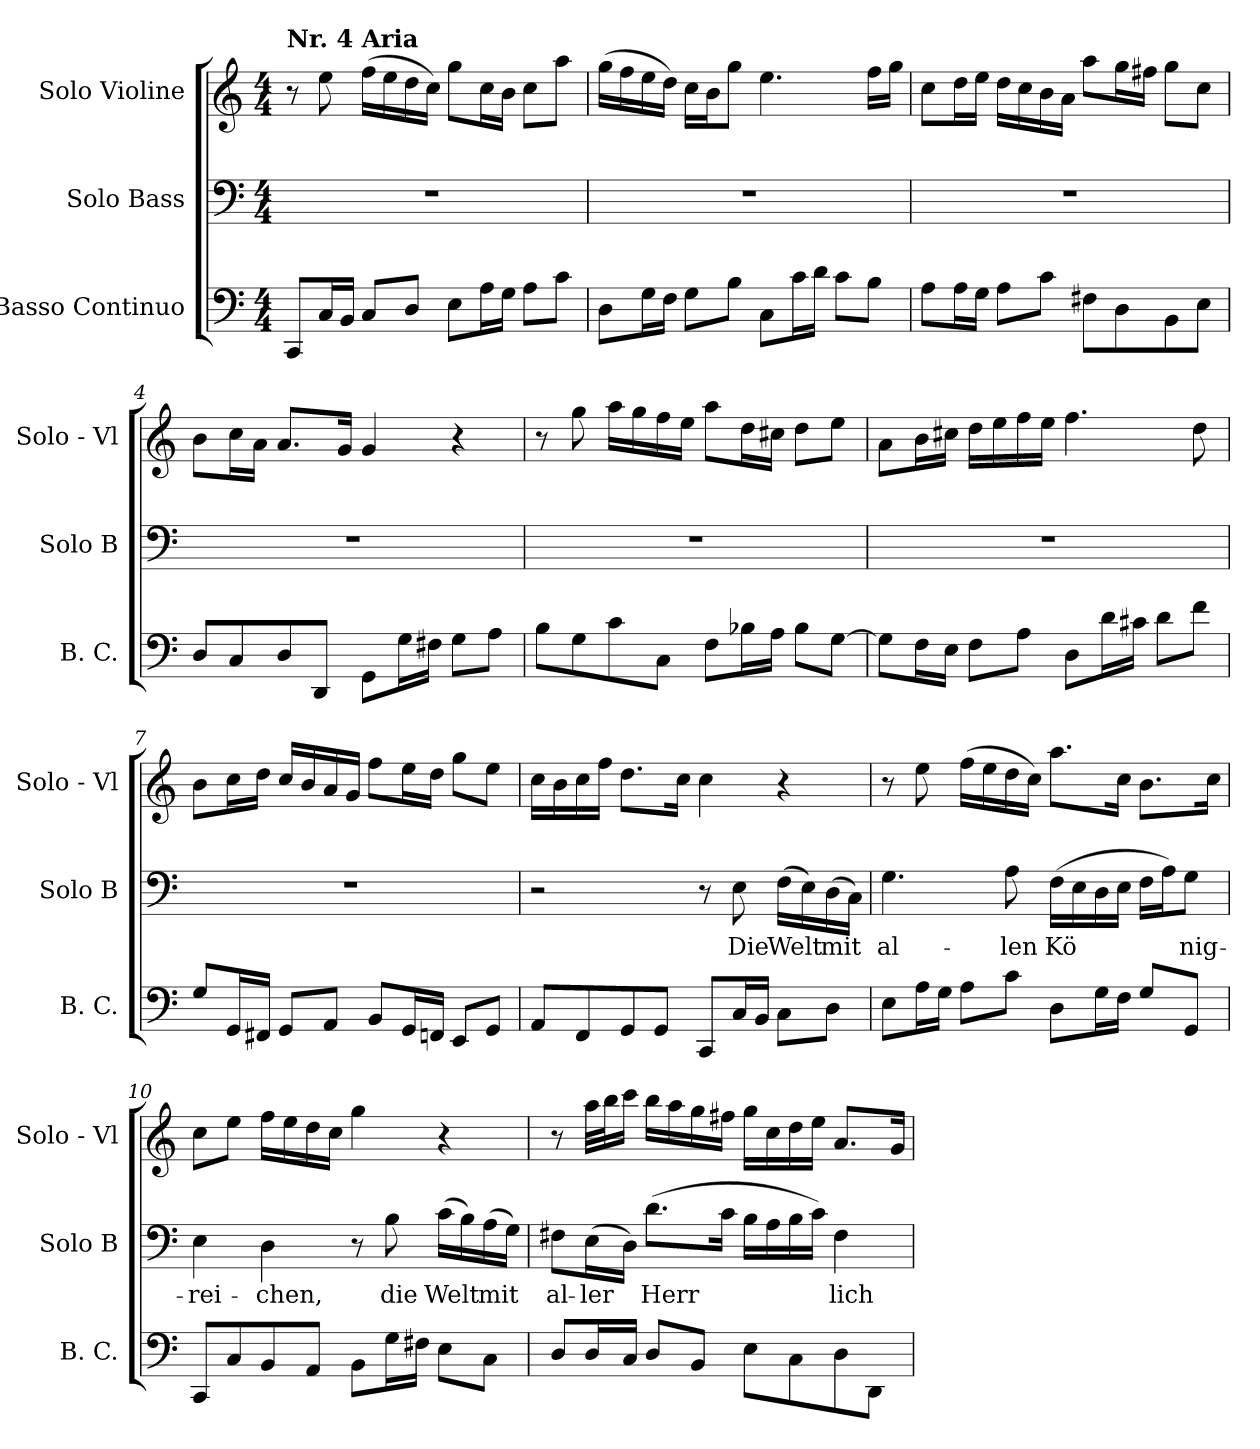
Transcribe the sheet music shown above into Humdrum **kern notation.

**kern	**kern	**text	**kern
*part3	*part2	*part2	*part1
*staff3	*staff2	*staff2	*staff1
*I"Basso Continuo	*I"Solo Bass	*	*I"Solo Violine
*I'B. C.	*I'Solo B	*	*I'Solo - Vl
*clefF4	*clefF4	*	*clefG2
*k[]	*k[]	*	*k[]
*M4/4	*M4/4	*	*M4/4
=1	=1	=1	=1
!	!	!	!LO:TX:a:B:t=Nr.  4   Aria
8CC/L	1r	.	8r
16C/L	.	.	8ee\
16BB/JJ	.	.	.
8C/L	.	.	(16ff\LL
.	.	.	16ee\
8D/J	.	.	16dd\
.	.	.	16cc\JJ)
8E\L	.	.	8gg\L
16A\L	.	.	16cc\L
16G\JJ	.	.	16b\JJ
8A\L	.	.	8cc\L
8c\J	.	.	8aa\J
=2	=2	=2	=2
8D\L	1r	.	(16gg\LL
.	.	.	16ff\
16G\L	.	.	16ee\
16F\JJ	.	.	16dd\JJ)
8G\L	.	.	16cc\LL
.	.	.	16b\J
8B\J	.	.	8gg\J
8C\L	.	.	4.ee\
16c\L	.	.	.
16d\JJ	.	.	.
8c\L	.	.	.
8B\J	.	.	16ff\LL
.	.	.	16gg\JJ
!!LO:LB:g=z
=3	=3	=3	=3
8A\L	1r	.	8cc\L
16A\L	.	.	16dd\L
16G\JJ	.	.	16ee\JJ
8A\L	.	.	16dd\LL
.	.	.	16cc\
8c\J	.	.	16b\
.	.	.	16a\JJ
8F#X\L	.	.	8aa\L
8D\	.	.	16gg\L
.	.	.	16ff#X\JJ
8BB\	.	.	8gg\L
8E\J	.	.	8cc\J
=4	=4	=4	=4
8D/L	1r	.	8b\L
8C/	.	.	16cc\L
.	.	.	16a\JJ
8D/	.	.	8.a/L
8DD/J	.	.	.
.	.	.	16g/Jk
8GG\L	.	.	4g/
16G\L	.	.	.
16F#X\JJ	.	.	.
8G\L	.	.	4r
8A\J	.	.	.
!!LO:LB:g=z
=5	=5	=5	=5
8B\L	1r	.	8r
8G\	.	.	8gg\
8c\	.	.	16aa\LL
.	.	.	16gg\
8C\J	.	.	16ff\
.	.	.	16ee\JJ
8F\L	.	.	8aa\L
16B-X\L	.	.	16dd\L
16A\JJ	.	.	16cc#X\JJ
8B-\L	.	.	8dd\L
[8G\J	.	.	8ee\J
!!LO:LB:g=z
=6	=6	=6	=6
8G\L]	1r	.	8a\L
16F\L	.	.	16b\L
16E\JJ	.	.	16cc#X\JJ
8F\L	.	.	16dd\LL
.	.	.	16ee\
8A\J	.	.	16ff\
.	.	.	16ee\JJ
8D\L	.	.	4.ff\
16d\L	.	.	.
16c#X\JJ	.	.	.
8d\L	.	.	.
8f\J	.	.	8dd\
=7	=7	=7	=7
8G/L	1r	.	8b\L
16GG/L	.	.	16cc\L
16FF#X/JJ	.	.	16dd\JJ
8GG/L	.	.	16cc/LL
.	.	.	16b/
8AA/J	.	.	16a/
.	.	.	16g/JJ
8BB/L	.	.	8ff\L
16GG/L	.	.	16ee\L
16FFn/JJ	.	.	16dd\JJ
8EE/L	.	.	8gg\L
8GG/J	.	.	8ee\J
!!LO:LB:g=z
=8	=8	=8	=8
8AA/L	2r	.	16cc\LL
.	.	.	16b\
8FF/	.	.	16cc\
.	.	.	16ff\JJ
8GG/	.	.	8.dd\L
8GG/J	.	.	.
.	.	.	16cc\Jk
8CC/L	8r	.	4cc\
!	!	!LO:LY:b	!
16C/L	8E\	Die	.
16BB/JJ	.	.	.
!	!	!LO:LY:b	!
8C\L	(16F\LL	Welt	4r
.	16E\)	.	.
!	!	!LO:LY:b	!
8D\J	(16D\	mit	.
.	16C\JJ)	.	.
!!LO:LB:g=z
=9	=9	=9	=9
!	!	!LO:LY:b	!
8E\L	4.G\	al-	8r
16A\L	.	.	8ee\
16G\JJ	.	.	.
8A\L	.	.	(16ff\LL
.	.	.	16ee\
!	!	!LO:LY:b	!
8c\J	8A\	len	16dd\
.	.	.	16cc\JJ)
!	!	!LO:LY:b	!
8D\L	(16F\LL	Kö	8.aa\L
.	16E\	.	.
16G\L	16D\	.	.
16F\JJ	16E\JJ	.	16cc\Jk
8G/L	16F\LL	.	8.b\L
.	16A\J)	.	.
!	!	!LO:LY:b	!
8GG/J	8G\J	nig-	.
.	.	.	16cc\Jk
=10	=10	=10	=10
!	!	!LO:LY:b	!
8CC/L	4E\	rei-	8cc\L
8C/	.	.	8ee\J
!	!	!LO:LY:b	!
8BB/	4D\	chen,	16ff\LL
.	.	.	16ee\
8AA/J	.	.	16dd\
.	.	.	16cc\JJ
8BB\L	8r	.	4gg\
!	!	!LO:LY:b	!
16G\L	8B\	die	.
16F#X\JJ	.	.	.
!	!	!LO:LY:b	!
8E\L	(16c\LL	Welt	4r
.	16B\)	.	.
!	!	!LO:LY:b	!
8C\J	(16A\	mit	.
.	16G\JJ)	.	.
!!LO:PB:g=z
=11	=11	=11	=11
!	!	!LO:LY:b	!
8D/L	8F#X\L	al-	8r
!	!	!LO:LY:b	!
16D/L	(16E\L	ler	32aa\LLL
.	.	.	32bb\J
16C/JJ	16D\JJ)	.	16ccc\JJ
!	!	!LO:LY:b	!
8D/L	(8.d\L	Herr	16bb\LL
.	.	.	16aa\
8BB/J	.	.	16gg\
.	16c\Jk	.	16ff#X\JJ
8E\L	16B\LL	.	16gg\LL
.	16A\	.	16cc\
8C\	16B\	.	16dd\
.	16c\JJ)	.	16ee\JJ
!	!	!LO:LY:b	!
8D\	4F#\	lich-	8.a/L
8DD\J	.	.	.
.	.	.	16g/Jk
=	=	=	=
*-	*-	*-	*-
